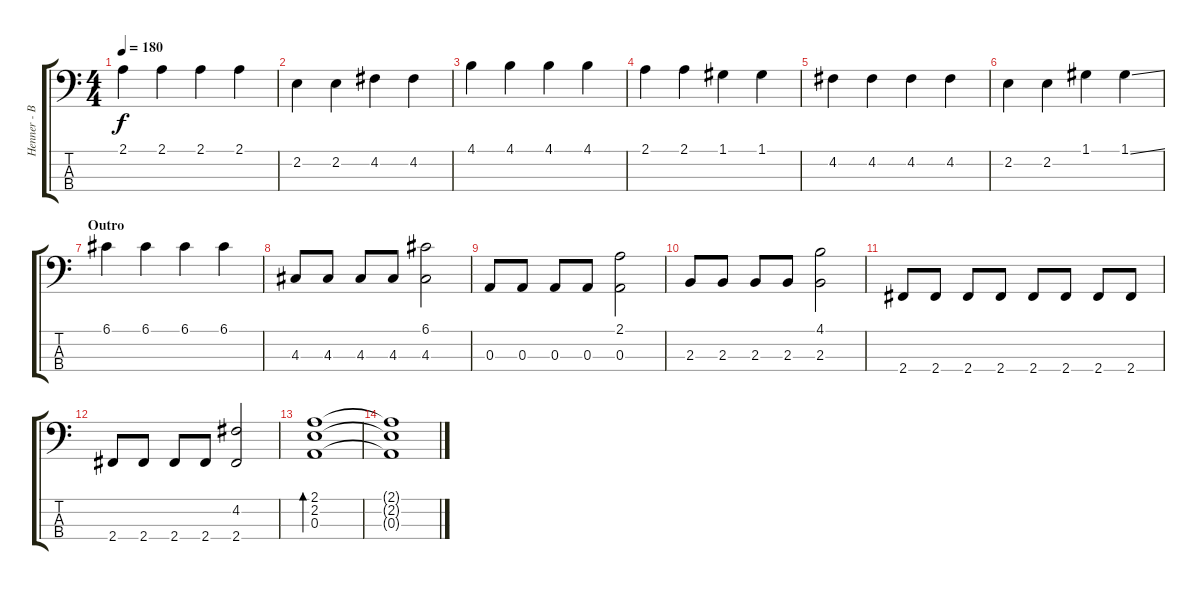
\track ("Henner - Bass" "Henner - B") {instrument electricbassfinger}
\staff {score tabs}
\tuning (G2 D2 A1 E1) {hide}
\ts (4 4)
\tempo 180
\clef f4
\ks c
2.1.4{dy f} 2.1.4 2.1.4 2.1.4 |
2.2.4 2.2.4 4.2.4 4.2.4 |
4.1.4 4.1.4 4.1.4 4.1.4 |
2.1.4 2.1.4 1.1.4 1.1.4 |
4.2.4 4.2.4 4.2.4 4.2.4 |
2.2.4 2.2.4 1.1.4 1.1{ss}.4 |
\section ("" "Outro")
6.1.4 6.1.4 6.1.4 6.1.4 |
4.3.8 4.3.8 4.3.8 4.3.8 (6.1 4.3).2 |
0.3.8 0.3.8 0.3.8 0.3.8 (2.1 0.3).2 |
2.3.8 2.3.8 2.3.8 2.3.8 (4.1 2.3).2 |
2.4.8 2.4.8 2.4.8 2.4.8 2.4.8 2.4.8 2.4.8 2.4.8 |
2.4.8 2.4.8 2.4.8 2.4.8 (4.2 2.4).2 |
(2.1 2.2 0.3).1{bd 480} |
(2.1{t} 2.2{t} 0.3{t}).1
